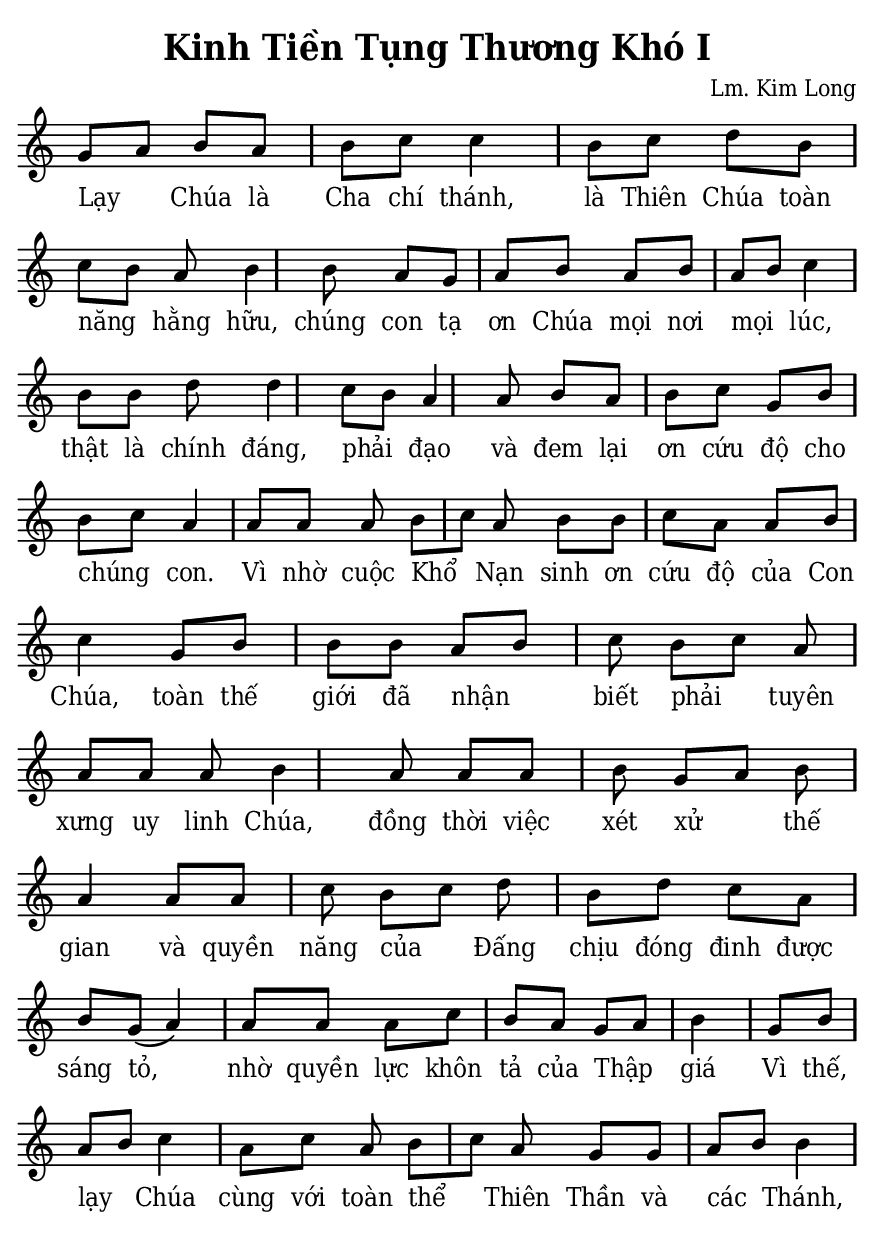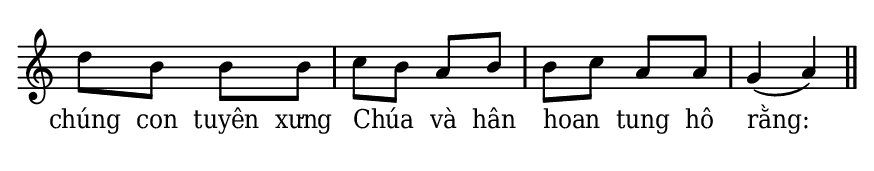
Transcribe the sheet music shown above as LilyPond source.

% Cài đặt chung\
\version "2.22.1"
\include "english.ly"
\include "gregorian.ly"

\header {
  title = "Kinh Tiền Tụng Thương Khó I"
  composer = "Lm. Kim Long"
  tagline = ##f
}

% Nhạc phiên khúc
nhacPhienKhucSop = \relative c'' {
  g8 \hide ([a]) b a b c c4 b8 c d b c \hide ([b]) a b4
  b8 a g a b a b a \hide ([b]) c4 b8 b d d4 c8 \hide ([b])
  a4 a8 b a b c g b b \hide ([c]) a4 \bar "|" a8 a a
  b \hide ([c]) a b b c a a b c4 g8 b b b a \hide ([b])
  c b \hide ([c]) a a a a b4 a8 a a b g \hide ([a]) b
  a4 a8 a c b \hide ([c]) d b d c a b g (a4) a8
  a a c b a g \hide ([a]) b4 \bar "|" g8 b a \hide ([b]) c4 a8
  c a b \hide ([c]) a g g a \hide ([b]) b4 d8 b b b c \hide ([b])
  a b b \hide ([c]) a a g4 (a) \bar "||"
}

% Lời phiên khúc
loiPhienKhucSop = \lyrics {
  Lạy Chúa là Cha chí thánh, là Thiên Chúa toàn năng hằng hữu,
  chúng con tạ ơn Chúa mọi nơi mọi lúc, thật là chính đáng,
  phải đạo và đem lại ơn cứu độ cho chúng con.
  Vì nhờ cuộc Khổ Nạn sinh ơn cứu độ của Con Chúa,
  toàn thế giới đã nhận biết phải tuyên xưng uy linh Chúa,
  đồng thời việc xét xử thế gian
  và quyền năng của Đấng chịu đóng đinh được sáng tỏ,
  nhờ quyền lực khôn tả của Thập giá
  Vì thế, lạy Chúa cùng với toàn thể Thiên Thần và các Thánh,
  chúng con tuyên xưng Chúa và hân hoan tung hô rằng:
}

% Dàn trang
\paper {
  #(set-paper-size "a5")
  top-margin = 3\mm
  bottom-margin = 3\mm
  left-margin = 3\mm
  right-margin = 3\mm
  #(define fonts
	 (make-pango-font-tree "Deja Vu Serif Condensed"
	 		       "Deja Vu Serif Condensed"
			       "Deja Vu Serif Condensed"
			       (/ 20 20)))
  print-page-number = ##f
}

TongNhip = {
  \key c \major \time 2/4
  \set Timing.beamExceptions = #'()
  \set Timing.baseMoment = #(ly:make-moment 1/4)
}

\score {
  \new ChoirStaff <<
    \new Staff \with {
      \remove "Time_signature_engraver"
    }
    <<
      \new Voice = "beSop" {
        \clef treble \TongNhip \nhacPhienKhucSop
      }
      \new Lyrics \lyricsto beSop \loiPhienKhucSop
    >>
  >>
  \layout {
    \override Lyrics.LyricSpace.minimum-distance = #1.5
    \override Score.BarNumber.break-visibility = ##(#f #f #f)
    \override Score.SpacingSpanner.uniform-stretching = ##t
    \override Score.SpacingSpanner.packed-spacing = ##f
    \set Score.defaultBarType = ""
    \set Score.barAlways = ##t
    ragged-last = ##f
  } 
}
